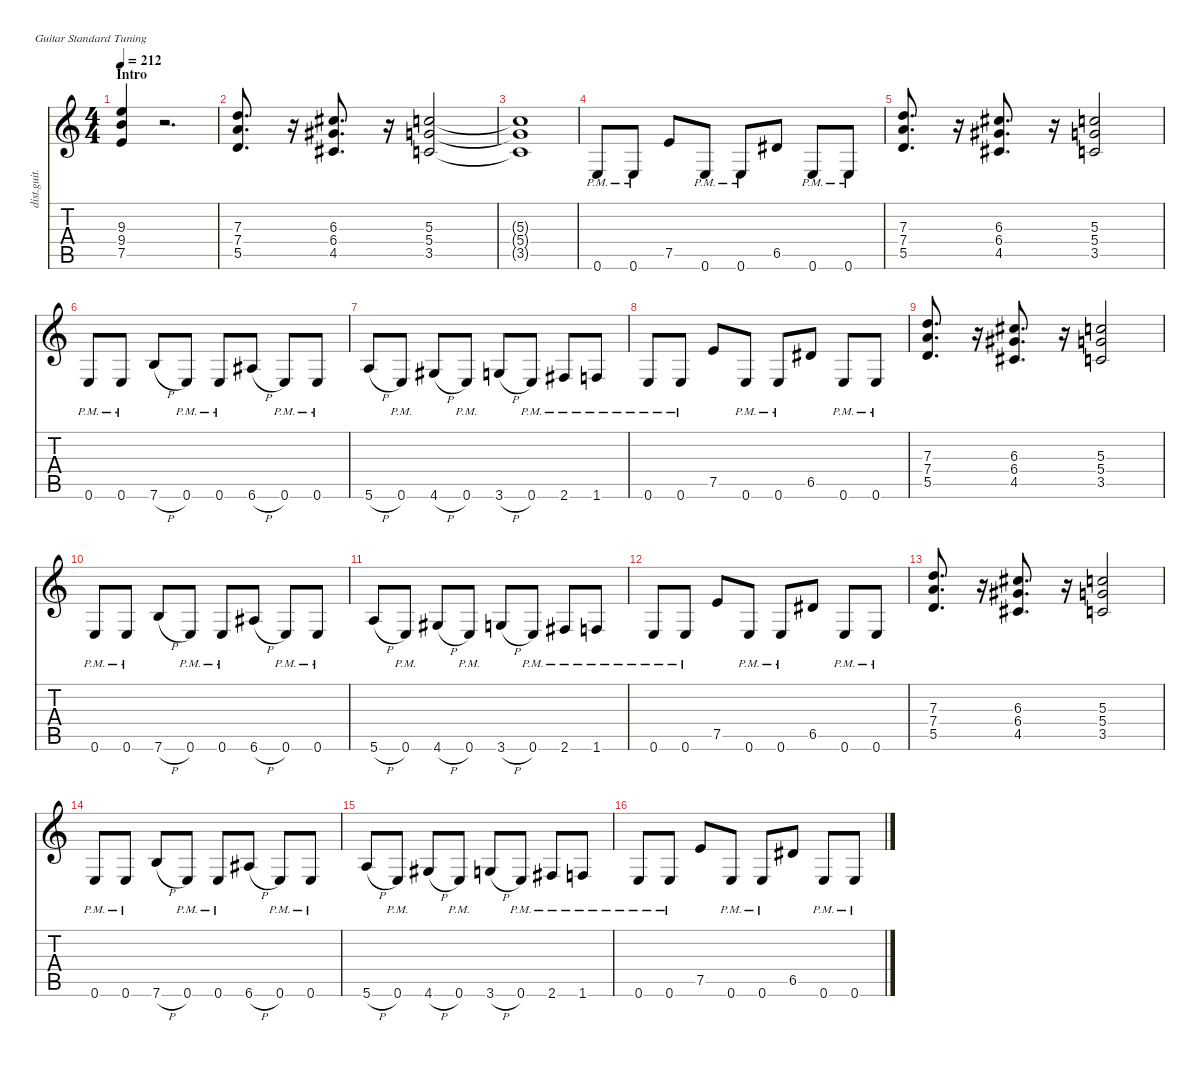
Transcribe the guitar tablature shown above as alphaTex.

\defaultSystemsLayout 4
\hideDynamics
\bracketExtendMode nobrackets
\track ("James Hetfield" "dist.guit.") {instrument distortionguitar}
\staff {score tabs}
\tuning (E4 B3 G3 D3 A2 E2)
\ts (4 4)
\beaming (8 2 2 2 2)
\section ("" "Intro")
\tempo 212
\clef g2
\ks c
(9.3 9.4 7.5).4{dy f instrument distortionguitar beam Up} r.2{d beam Down} |
(7.3 7.4 5.5).8{d dy fff beam Up} r.16{beam Down} (6.3{acc #} 6.4{acc #} 4.5{acc #}).8{d beam Up} r.16{beam Down} (5.3 5.4 3.5).2{beam Up} |
(5.3{t} 5.4{t} 3.5{t}).1{dy f beam Up} |
0.6{pm}.8{dy fff beam Up} 0.6{pm}.8{beam Up} 7.5.8{beam Up} 0.6{pm}.8{beam Up} 0.6{pm}.8{beam Up} 6.5{acc #}.8{beam Up} 0.6{pm}.8{beam Up} 0.6{pm}.8{beam Up} |
(7.3 7.4 5.5).8{d beam Up} r.16{beam Down} (6.3{acc #} 6.4{acc #} 4.5{acc #}).8{d beam Up} r.16{beam Down} (5.3 5.4 3.5).2{beam Up} |
0.6{pm}.8{beam Up} 0.6{pm}.8{beam Up} 7.6{h}.8{beam Up} 0.6{pm}.8{beam Up} 0.6{pm}.8{beam Up} 6.6{h acc #}.8{beam Up} 0.6{pm}.8{beam Up} 0.6{pm}.8{beam Up} |
5.6{h}.8{beam Up} 0.6{pm}.8{beam Up} 4.6{h acc #}.8{beam Up} 0.6{pm}.8{beam Up} 3.6{h}.8{beam Up} 0.6{pm}.8{beam Up} 2.6{pm acc #}.8{beam Up} 1.6{pm}.8{beam Up} |
0.6{pm}.8{beam Up} 0.6{pm}.8{beam Up} 7.5.8{beam Up} 0.6{pm}.8{beam Up} 0.6{pm}.8{beam Up} 6.5{acc #}.8{beam Up} 0.6{pm}.8{beam Up} 0.6{pm}.8{beam Up} |
(7.3 7.4 5.5).8{d beam Up} r.16{beam Down} (6.3{acc #} 6.4{acc #} 4.5{acc #}).8{d beam Up} r.16{beam Down} (5.3 5.4 3.5).2{beam Up} |
0.6{pm}.8{beam Up} 0.6{pm}.8{beam Up} 7.6{h}.8{beam Up} 0.6{pm}.8{beam Up} 0.6{pm}.8{beam Up} 6.6{h acc #}.8{beam Up} 0.6{pm}.8{beam Up} 0.6{pm}.8{beam Up} |
5.6{h}.8{beam Up} 0.6{pm}.8{beam Up} 4.6{h acc #}.8{beam Up} 0.6{pm}.8{beam Up} 3.6{h}.8{beam Up} 0.6{pm}.8{beam Up} 2.6{pm acc #}.8{beam Up} 1.6{pm}.8{beam Up} |
0.6{pm}.8{beam Up} 0.6{pm}.8{beam Up} 7.5.8{beam Up} 0.6{pm}.8{beam Up} 0.6{pm}.8{beam Up} 6.5{acc #}.8{beam Up} 0.6{pm}.8{beam Up} 0.6{pm}.8{beam Up} |
(7.3 7.4 5.5).8{d beam Up} r.16{beam Down} (6.3{acc #} 6.4{acc #} 4.5{acc #}).8{d beam Up} r.16{beam Down} (5.3 5.4 3.5).2{beam Up} |
0.6{pm}.8{beam Up} 0.6{pm}.8{beam Up} 7.6{h}.8{beam Up} 0.6{pm}.8{beam Up} 0.6{pm}.8{beam Up} 6.6{h acc #}.8{beam Up} 0.6{pm}.8{beam Up} 0.6{pm}.8{beam Up} |
5.6{h}.8{beam Up} 0.6{pm}.8{beam Up} 4.6{h acc #}.8{beam Up} 0.6{pm}.8{beam Up} 3.6{h}.8{beam Up} 0.6{pm}.8{beam Up} 2.6{pm acc #}.8{beam Up} 1.6{pm}.8{beam Up} |
0.6{pm}.8{beam Up} 0.6{pm}.8{beam Up} 7.5.8{beam Up} 0.6{pm}.8{beam Up} 0.6{pm}.8{beam Up} 6.5{acc #}.8{beam Up} 0.6{pm}.8{beam Up} 0.6{pm}.8{beam Up}
